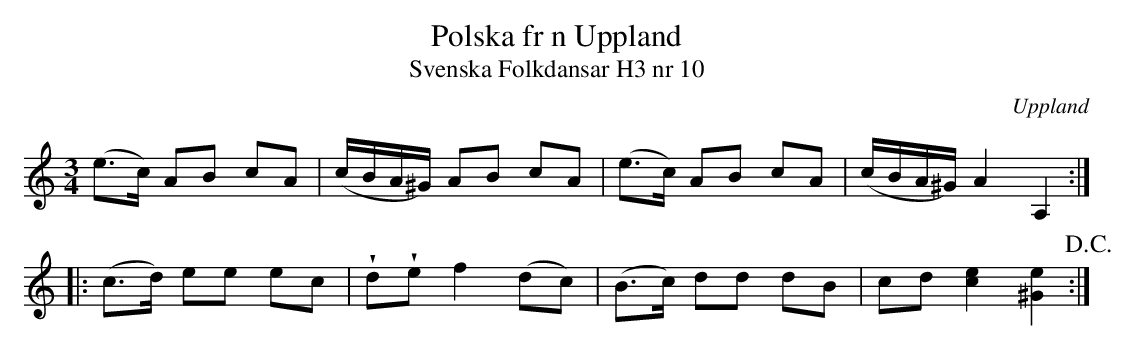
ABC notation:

X:1
T:Polska fr n Uppland
T:Svenska Folkdansar H3 nr 10
O:Uppland
U:w=wedge
M:3/4
L:1/16
K:Am
(e2>c2) A2B2 c2A2 | (cBA^G) A2B2 c2A2 | (e2>c2) A2B2 c2A2 | (cBA^G) A4 A,4 ::
(c2>d2) e2e2 e2c2 | wd2we2 f4 (d2c2) | (B2>c2) d2d2 d2B2 | c2d2 [ec]4 [e^G]4  !D.C.!:|
